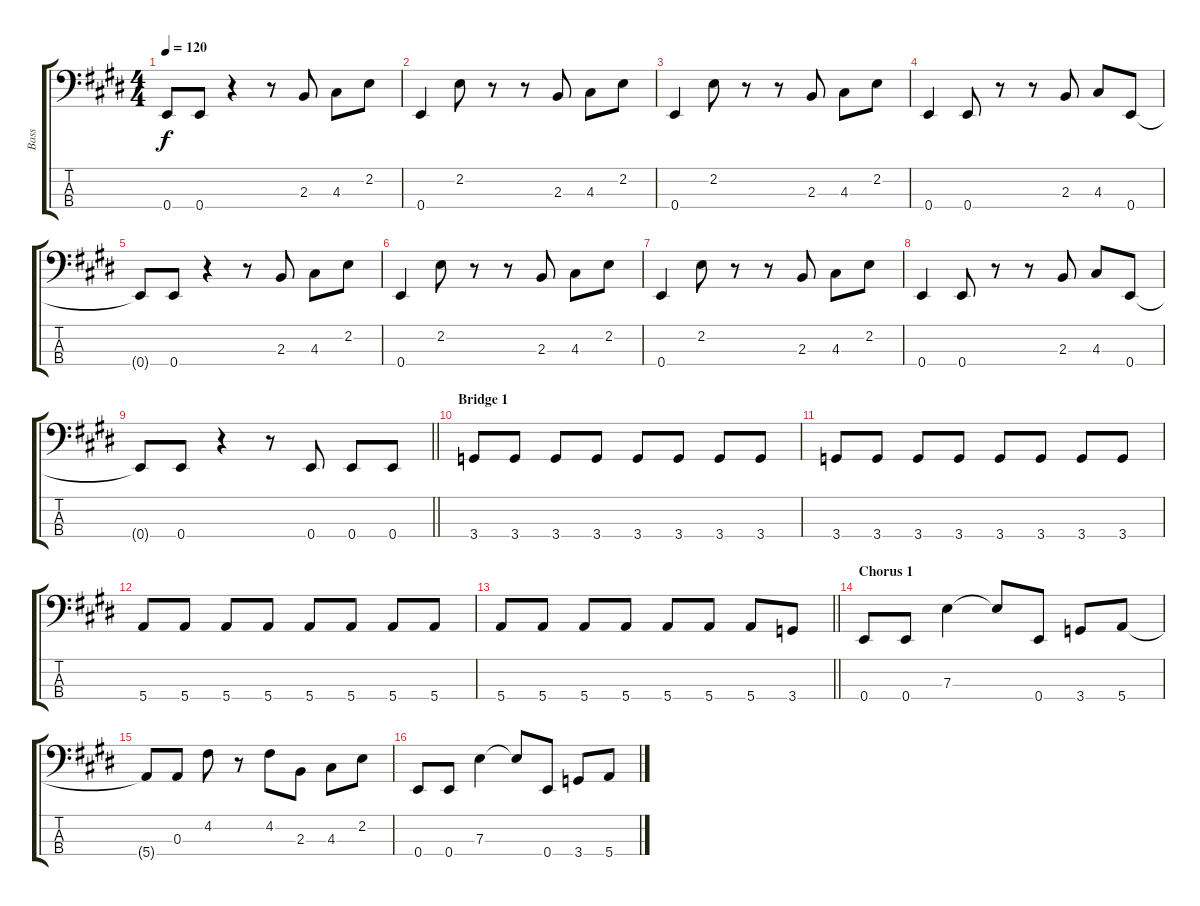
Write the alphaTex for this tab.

\track ("Bass" "Bass") {instrument electricbassfinger}
\staff {score tabs}
\tuning (G2 D2 A1 E1) {hide}
\ts (4 4)
\tempo 120
\clef f4
\ks e
0.4{t}.8{dy f} 0.4.8 r.4 r.8 2.3.8 4.3.8 2.2.8 |
0.4.4 2.2.8 r.8 r.8 2.3.8 4.3.8 2.2.8 |
0.4.4 2.2.8 r.8 r.8 2.3.8 4.3.8 2.2.8 |
0.4.4 0.4.8 r.8 r.8 2.3.8 4.3.8 0.4.8 |
0.4{t}.8 0.4.8 r.4 r.8 2.3.8 4.3.8 2.2.8 |
0.4.4 2.2.8 r.8 r.8 2.3.8 4.3.8 2.2.8 |
0.4.4 2.2.8 r.8 r.8 2.3.8 4.3.8 2.2.8 |
0.4.4 0.4.8 r.8 r.8 2.3.8 4.3.8 0.4.8 |
\barLineRight lightlight
0.4{t}.8 0.4.8 r.4 r.8 0.4.8 0.4.8 0.4.8 |
\section ("" "Bridge 1")
3.4.8 3.4.8 3.4.8 3.4.8 3.4.8 3.4.8 3.4.8 3.4.8 |
3.4.8 3.4.8 3.4.8 3.4.8 3.4.8 3.4.8 3.4.8 3.4.8 |
5.4.8 5.4.8 5.4.8 5.4.8 5.4.8 5.4.8 5.4.8 5.4.8 |
\barLineRight lightlight
5.4.8 5.4.8 5.4.8 5.4.8 5.4.8 5.4.8 5.4.8 3.4.8 |
\section ("" "Chorus 1")
0.4.8 0.4.8 7.3.4 7.3{t}.8 0.4.8 3.4.8 5.4.8 |
5.4{t}.8 0.3.8 4.2.8 r.8 4.2.8 2.3.8 4.3.8 2.2.8 |
0.4.8 0.4.8 7.3.4 7.3{t}.8 0.4.8 3.4.8 5.4.8
